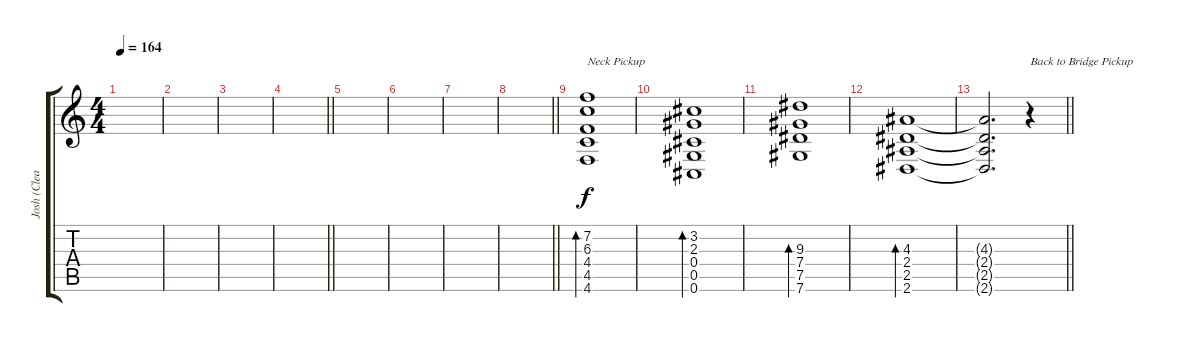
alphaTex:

\track ("Josh (Clean)" "Josh (Clea") {instrument electricguitarclean}
\staff {score tabs}
\tuning (Eb4 Bb3 Gb3 Db3 Ab2 Db2) {hide}
\ts (4 4)
\tempo 164
\clef g2
\ks c
|
|
|
\barLineRight lightlight
|
|
|
|
\barLineRight lightlight
|
(7.2 6.3 4.4 4.5 4.6).1{bd 240 txt "Neck Pickup"} |
(3.2 2.3 0.4 0.5 0.6).1{bd 240} |
(9.3 7.4 7.5 7.6).1{bd 240} |
(4.3 2.4 2.5 2.6).1{bd 240} |
\barLineRight lightlight
(4.3{t} 2.4{t} 2.5{t} 2.6{t}).2{d} r.4{txt "Back to Bridge Pickup"}
